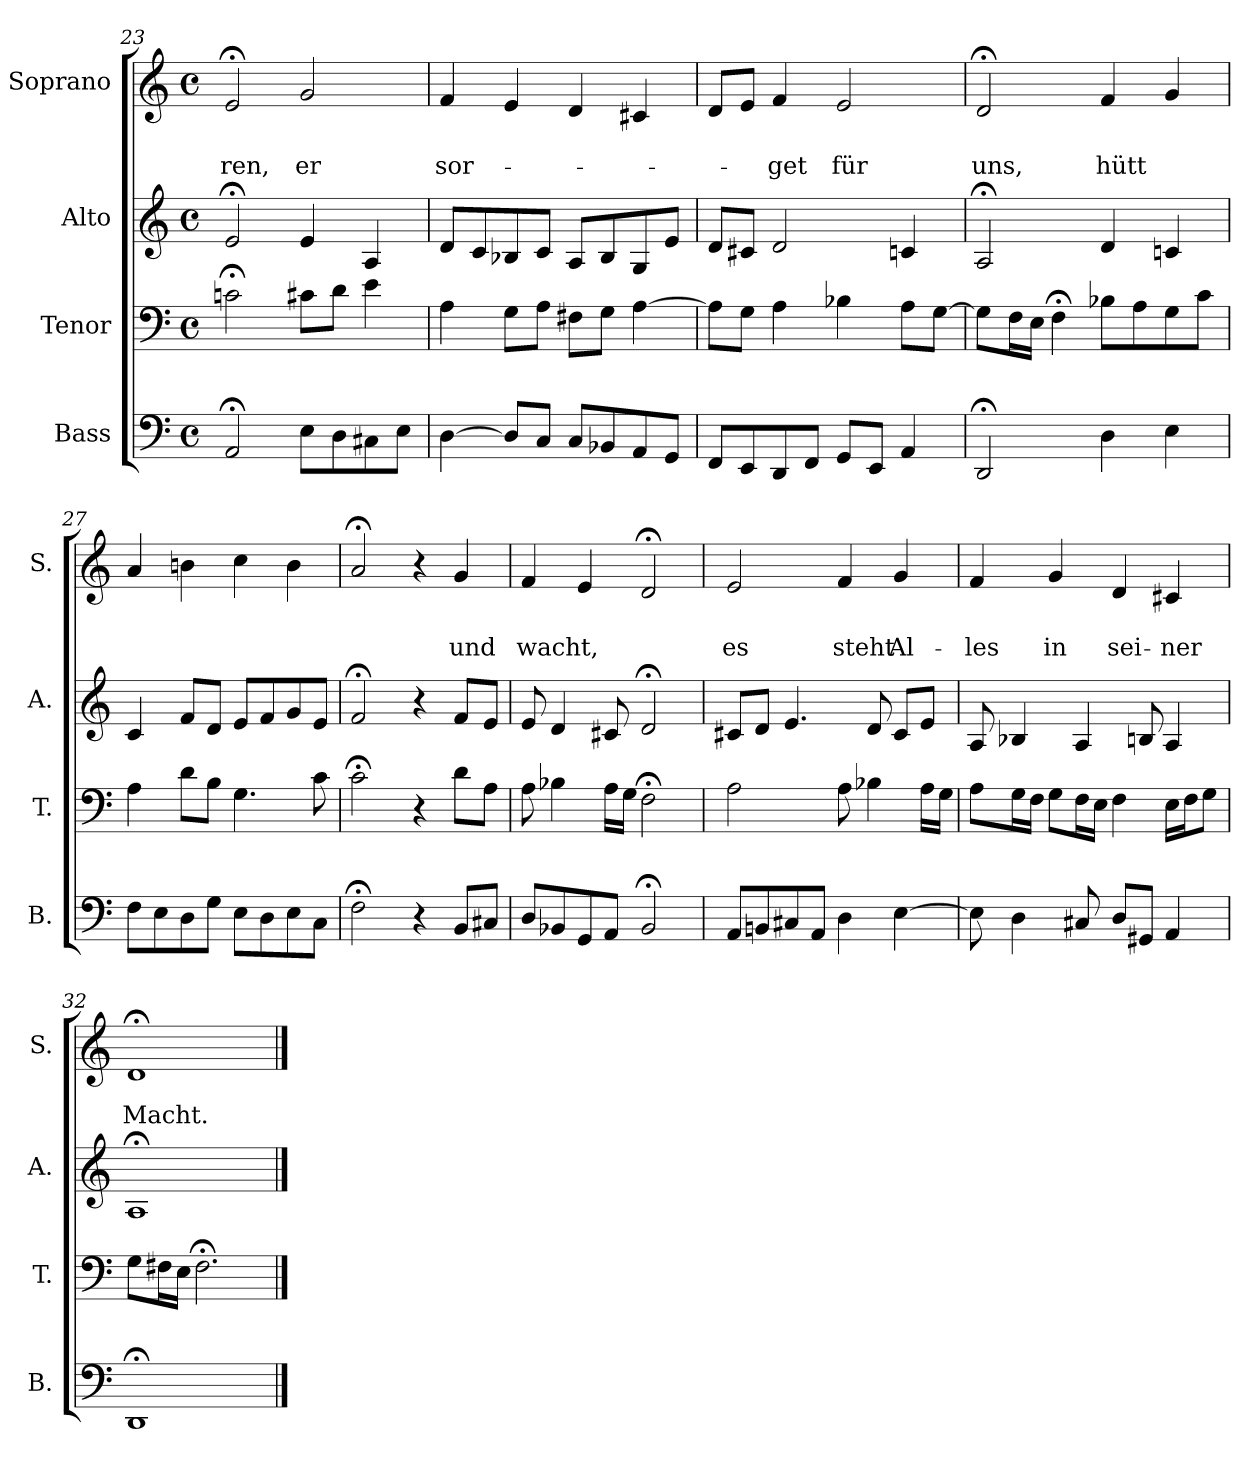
**kern	**kern	**kern	**kern	**text	**text
*part4	*part3	*part2	*part1	*part1	*part1
*staff4	*staff3	*staff2	*staff1	*staff1	*staff1
*I"Bass	*I"Tenor	*I"Alto	*I"Soprano	*	*
*I'B.	*I'T.	*I'A.	*I'S.	*	*
*clefF4	*clefF4	*clefG2	*clefG2	*	*
*k[]	*k[]	*k[]	*k[]	*	*
*	*	*	*a:	*	*
*M4/4	*M4/4	*M4/4	*M4/4	*	*
*met(c)	*met(c)	*met(c)	*met(c)	*	*
=23	=23	=23	=23	=23	=23
2AA;</	2cn;<\	2e;</	2e;</	.	ren,
8E\L	8c#X\L	4e/	2g/	.	er
8D\	8d\J	.	.	.	.
8C#X\	4e\	4A/	.	.	.
8E\J	.	.	.	.	.
=24	=24	=24	=24	=24	=24
[4D\	4A\	8d/L	4f/	.	sor-
.	.	8c/	.	.	.
8D/L]	8G\L	8B-X/	4e/	.	.
8C/J	8A\J	8c/J	.	.	.
8C/L	8F#X\L	8A/L	4d/	.	.
8BB-X/	8G\J	8B-/	.	.	.
8AA/	[4A\	8G/	4c#X/	.	.
8GG/J	.	8e/J	.	.	.
=25	=25	=25	=25	=25	=25
8FF/L	8A\L]	8d/L	8d/L	.	.
8EE/	8G\J	8c#X/J	8e/J	.	.
8DD/	4A\	2d/	4f/	.	-get
8FF/J	.	.	.	.	.
8GG/L	4B-X\	.	2e/	.	für
8EE/J	.	.	.	.	.
4AA/	8A\L	4cn/	.	.	.
.	[8G\J	.	.	.	.
=26	=26	=26	=26	=26	=26
2DD;</	8G\L]	2A;</	2d;</	.	uns,
.	16F\L	.	.	.	.
.	16E\JJ	.	.	.	.
.	4F;<\	.	.	.	.
4D\	8B-X\L	4d/	4f/	.	hütt
.	8A\	.	.	.	.
4E\	8G\	4cn/	4g/	.	.
.	8c\J	.	.	.	.
!!LO:LB:g=z
=27	=27	=27	=27	=27	=27
8F\L	4A\	4c/	4a/	.	.
8E\	.	.	.	.	.
8D\	8d\L	8f/L	4bn\	.	.
8G\J	8B\J	8d/J	.	.	.
8E\L	4.G\	8e/L	4cc\	.	.
8D\	.	8f/	.	.	.
8E\	.	8g/	4b\	.	.
8C\J	8c\	8e/J	.	.	.
=28	=28	=28	=28	=28	=28
2F;<\	2c;<\	2f;</	2a;</	.	.
4r	4r	4r	4r	.	.
8BB/L	8d\L	8f/L	4g/	.	und
8C#X/J	8A\J	8e/J	.	.	.
=29	=29	=29	=29	=29	=29
8D/L	8A\	8e/	4f/	.	wacht,
8BB-X/	4B-X\	4d/	.	.	.
8GG/	.	.	4e/	.	.
8AA/J	16A\LL	8c#X/	.	.	.
.	16G\JJ	.	.	.	.
2BB-;</	2F;<\	2d;</	2d;</	.	.
=30	=30	=30	=30	=30	=30
8AA/L	2A\	8c#X/L	2e/	.	es
8BBn/	.	8d/J	.	.	.
8C#X/	.	4.e/	.	.	.
8AA/J	.	.	.	.	.
4D\	8A\	.	4f/	.	steht
.	4B-X\	8d/	.	.	.
[4E\	.	8c#/L	4g/	.	Al-
.	16A\LL	8e/J	.	.	.
.	16G\JJ	.	.	.	.
=31	=31	=31	=31	=31	=31
8E\]	8A\L	8A/	4f/	.	-les
4D\	16G\L	4B-X/	.	.	.
.	16F\JJ	.	.	.	.
.	8G\L	.	4g/	.	in
8C#X/	16F\L	4A/	.	.	.
.	16E\JJ	.	.	.	.
8D/L	4F\	.	4d/	.	sei-
8GG#X/J	.	8Bn/	.	.	.
4AA/	16E\LL	4A/	4c#X/	.	-ner
.	16F\J	.	.	.	.
.	8G\J	.	.	.	.
=32	=32	=32	=32	=32	=32
1DD;<	8G\L	1A;<	1d;<	.	Macht.
.	16F#X\L	.	.	.	.
.	16E\JJ	.	.	.	.
.	2.F#;<\	.	.	.	.
==	==	==	==	==	==
*-	*-	*-	*-	*-	*-
